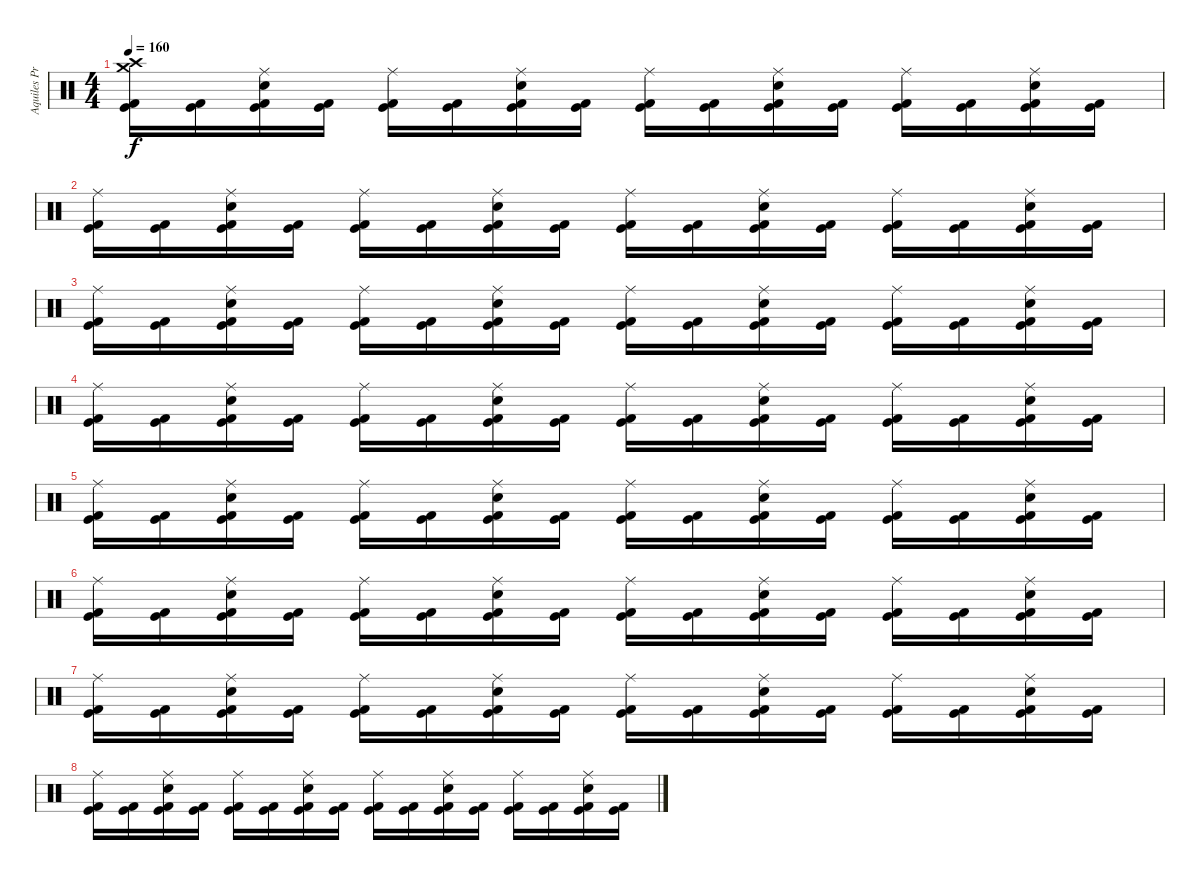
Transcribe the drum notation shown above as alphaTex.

\track ("Aquiles Priester" "Aquiles Pr") {instrument percussion}
\staff {score}
\articulation defaults
\ts (4 4)
\tempo 160
\clef neutral
\ks c
("Crash medium (hit)" "Crash high (hit)" "Kick (hit) 2" "Kick (hit)").16{dy f} ("Kick (hit) 2" "Kick (hit)").16 ("Ride (middle)" "Electric Snare (hit)" "Kick (hit) 2" "Kick (hit)").16 ("Kick (hit) 2" "Kick (hit)").16 ("Ride (middle)" "Kick (hit) 2" "Kick (hit)").16 ("Kick (hit) 2" "Kick (hit)").16 ("Ride (middle)" "Electric Snare (hit)" "Kick (hit) 2" "Kick (hit)").16 ("Kick (hit) 2" "Kick (hit)").16 ("Ride (middle)" "Kick (hit) 2" "Kick (hit)").16 ("Kick (hit) 2" "Kick (hit)").16 ("Ride (middle)" "Electric Snare (hit)" "Kick (hit) 2" "Kick (hit)").16 ("Kick (hit) 2" "Kick (hit)").16 ("Ride (middle)" "Kick (hit) 2" "Kick (hit)").16 ("Kick (hit) 2" "Kick (hit)").16 ("Ride (middle)" "Electric Snare (hit)" "Kick (hit) 2" "Kick (hit)").16 ("Kick (hit) 2" "Kick (hit)").16 |
("Ride (middle)" "Kick (hit) 2" "Kick (hit)").16 ("Kick (hit) 2" "Kick (hit)").16 ("Ride (middle)" "Electric Snare (hit)" "Kick (hit) 2" "Kick (hit)").16 ("Kick (hit) 2" "Kick (hit)").16 ("Ride (middle)" "Kick (hit) 2" "Kick (hit)").16 ("Kick (hit) 2" "Kick (hit)").16 ("Ride (middle)" "Electric Snare (hit)" "Kick (hit) 2" "Kick (hit)").16 ("Kick (hit) 2" "Kick (hit)").16 ("Ride (middle)" "Kick (hit) 2" "Kick (hit)").16 ("Kick (hit) 2" "Kick (hit)").16 ("Ride (middle)" "Electric Snare (hit)" "Kick (hit) 2" "Kick (hit)").16 ("Kick (hit) 2" "Kick (hit)").16 ("Ride (middle)" "Kick (hit) 2" "Kick (hit)").16 ("Kick (hit) 2" "Kick (hit)").16 ("Ride (middle)" "Electric Snare (hit)" "Kick (hit) 2" "Kick (hit)").16 ("Kick (hit) 2" "Kick (hit)").16 |
("Ride (middle)" "Kick (hit) 2" "Kick (hit)").16 ("Kick (hit) 2" "Kick (hit)").16 ("Ride (middle)" "Electric Snare (hit)" "Kick (hit) 2" "Kick (hit)").16 ("Kick (hit) 2" "Kick (hit)").16 ("Ride (middle)" "Kick (hit) 2" "Kick (hit)").16 ("Kick (hit) 2" "Kick (hit)").16 ("Ride (middle)" "Electric Snare (hit)" "Kick (hit) 2" "Kick (hit)").16 ("Kick (hit) 2" "Kick (hit)").16 ("Ride (middle)" "Kick (hit) 2" "Kick (hit)").16 ("Kick (hit) 2" "Kick (hit)").16 ("Ride (middle)" "Electric Snare (hit)" "Kick (hit) 2" "Kick (hit)").16 ("Kick (hit) 2" "Kick (hit)").16 ("Ride (middle)" "Kick (hit) 2" "Kick (hit)").16 ("Kick (hit) 2" "Kick (hit)").16 ("Ride (middle)" "Electric Snare (hit)" "Kick (hit) 2" "Kick (hit)").16 ("Kick (hit) 2" "Kick (hit)").16 |
("Ride (middle)" "Kick (hit) 2" "Kick (hit)").16 ("Kick (hit) 2" "Kick (hit)").16 ("Ride (middle)" "Electric Snare (hit)" "Kick (hit) 2" "Kick (hit)").16 ("Kick (hit) 2" "Kick (hit)").16 ("Ride (middle)" "Kick (hit) 2" "Kick (hit)").16 ("Kick (hit) 2" "Kick (hit)").16 ("Ride (middle)" "Electric Snare (hit)" "Kick (hit) 2" "Kick (hit)").16 ("Kick (hit) 2" "Kick (hit)").16 ("Ride (middle)" "Kick (hit) 2" "Kick (hit)").16 ("Kick (hit) 2" "Kick (hit)").16 ("Ride (middle)" "Electric Snare (hit)" "Kick (hit) 2" "Kick (hit)").16 ("Kick (hit) 2" "Kick (hit)").16 ("Ride (middle)" "Kick (hit) 2" "Kick (hit)").16 ("Kick (hit) 2" "Kick (hit)").16 ("Ride (middle)" "Electric Snare (hit)" "Kick (hit) 2" "Kick (hit)").16 ("Kick (hit) 2" "Kick (hit)").16 |
("Ride (middle)" "Kick (hit) 2" "Kick (hit)").16 ("Kick (hit) 2" "Kick (hit)").16 ("Ride (middle)" "Electric Snare (hit)" "Kick (hit) 2" "Kick (hit)").16 ("Kick (hit) 2" "Kick (hit)").16 ("Ride (middle)" "Kick (hit) 2" "Kick (hit)").16 ("Kick (hit) 2" "Kick (hit)").16 ("Ride (middle)" "Electric Snare (hit)" "Kick (hit) 2" "Kick (hit)").16 ("Kick (hit) 2" "Kick (hit)").16 ("Ride (middle)" "Kick (hit) 2" "Kick (hit)").16 ("Kick (hit) 2" "Kick (hit)").16 ("Ride (middle)" "Electric Snare (hit)" "Kick (hit) 2" "Kick (hit)").16 ("Kick (hit) 2" "Kick (hit)").16 ("Ride (middle)" "Kick (hit) 2" "Kick (hit)").16 ("Kick (hit) 2" "Kick (hit)").16 ("Ride (middle)" "Electric Snare (hit)" "Kick (hit) 2" "Kick (hit)").16 ("Kick (hit) 2" "Kick (hit)").16 |
("Ride (middle)" "Kick (hit) 2" "Kick (hit)").16 ("Kick (hit) 2" "Kick (hit)").16 ("Ride (middle)" "Electric Snare (hit)" "Kick (hit) 2" "Kick (hit)").16 ("Kick (hit) 2" "Kick (hit)").16 ("Ride (middle)" "Kick (hit) 2" "Kick (hit)").16 ("Kick (hit) 2" "Kick (hit)").16 ("Ride (middle)" "Electric Snare (hit)" "Kick (hit) 2" "Kick (hit)").16 ("Kick (hit) 2" "Kick (hit)").16 ("Ride (middle)" "Kick (hit) 2" "Kick (hit)").16 ("Kick (hit) 2" "Kick (hit)").16 ("Ride (middle)" "Electric Snare (hit)" "Kick (hit) 2" "Kick (hit)").16 ("Kick (hit) 2" "Kick (hit)").16 ("Ride (middle)" "Kick (hit) 2" "Kick (hit)").16 ("Kick (hit) 2" "Kick (hit)").16 ("Ride (middle)" "Electric Snare (hit)" "Kick (hit) 2" "Kick (hit)").16 ("Kick (hit) 2" "Kick (hit)").16 |
("Ride (middle)" "Kick (hit) 2" "Kick (hit)").16 ("Kick (hit) 2" "Kick (hit)").16 ("Ride (middle)" "Electric Snare (hit)" "Kick (hit) 2" "Kick (hit)").16 ("Kick (hit) 2" "Kick (hit)").16 ("Ride (middle)" "Kick (hit) 2" "Kick (hit)").16 ("Kick (hit) 2" "Kick (hit)").16 ("Ride (middle)" "Electric Snare (hit)" "Kick (hit) 2" "Kick (hit)").16 ("Kick (hit) 2" "Kick (hit)").16 ("Ride (middle)" "Kick (hit) 2" "Kick (hit)").16 ("Kick (hit) 2" "Kick (hit)").16 ("Ride (middle)" "Electric Snare (hit)" "Kick (hit) 2" "Kick (hit)").16 ("Kick (hit) 2" "Kick (hit)").16 ("Ride (middle)" "Kick (hit) 2" "Kick (hit)").16 ("Kick (hit) 2" "Kick (hit)").16 ("Ride (middle)" "Electric Snare (hit)" "Kick (hit) 2" "Kick (hit)").16 ("Kick (hit) 2" "Kick (hit)").16 |
("Ride (middle)" "Kick (hit) 2" "Kick (hit)").16 ("Kick (hit) 2" "Kick (hit)").16 ("Ride (middle)" "Electric Snare (hit)" "Kick (hit) 2" "Kick (hit)").16 ("Kick (hit) 2" "Kick (hit)").16 ("Ride (middle)" "Kick (hit) 2" "Kick (hit)").16 ("Kick (hit) 2" "Kick (hit)").16 ("Ride (middle)" "Electric Snare (hit)" "Kick (hit) 2" "Kick (hit)").16 ("Kick (hit) 2" "Kick (hit)").16 ("Ride (middle)" "Kick (hit) 2" "Kick (hit)").16 ("Kick (hit) 2" "Kick (hit)").16 ("Ride (middle)" "Electric Snare (hit)" "Kick (hit) 2" "Kick (hit)").16 ("Kick (hit) 2" "Kick (hit)").16 ("Ride (middle)" "Kick (hit) 2" "Kick (hit)").16 ("Kick (hit) 2" "Kick (hit)").16 ("Ride (middle)" "Electric Snare (hit)" "Kick (hit) 2" "Kick (hit)").16 ("Kick (hit) 2" "Kick (hit)").16
